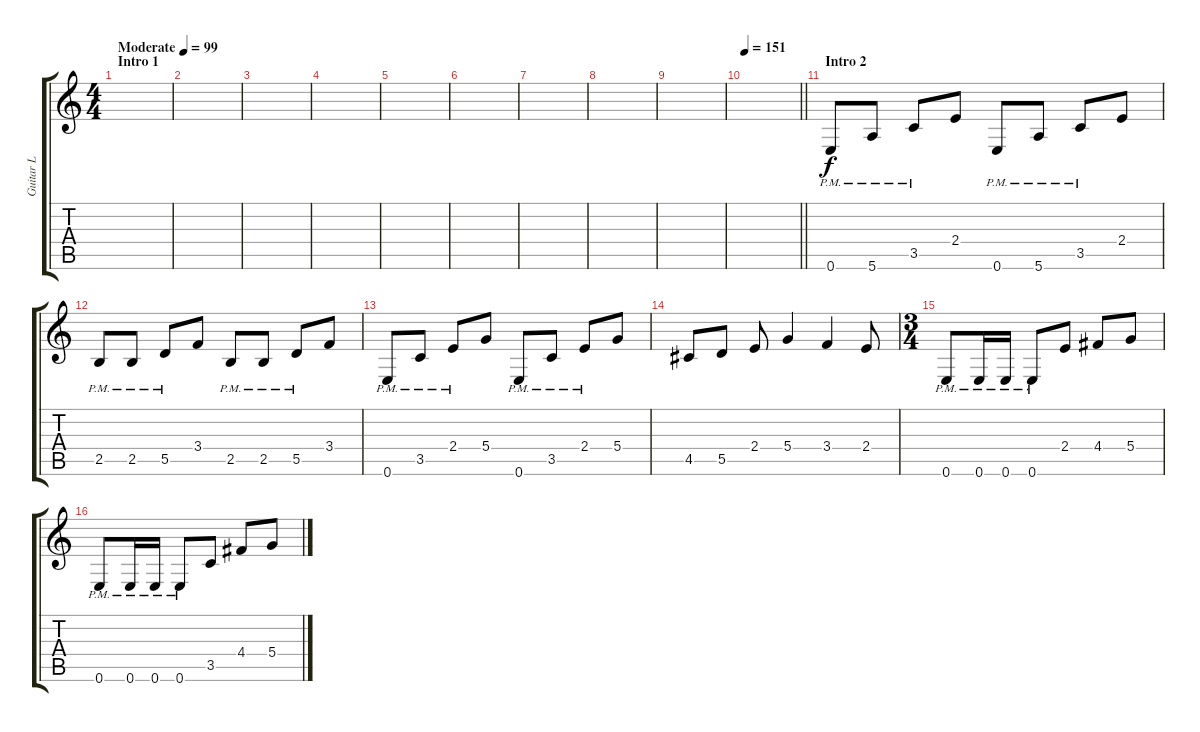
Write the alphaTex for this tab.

\track ("Guitar L" "Guitar L") {instrument distortionguitar}
\staff {score tabs}
\tuning (E4 B3 G3 D3 A2 E2) {hide}
\ts (4 4)
\section ("" "Intro 1")
\tempo (99 "Moderate")
\clef g2
\ks c
|
|
|
|
|
|
|
|
|
\tempo 151
\barLineRight lightlight
|
\section ("" "Intro 2")
0.6{pm}.8 5.6{pm}.8 3.5{pm}.8 2.4.8 0.6{pm}.8 5.6{pm}.8 3.5{pm}.8 2.4.8 |
2.5{pm}.8 2.5{pm}.8 5.5{pm}.8 3.4.8 2.5{pm}.8 2.5{pm}.8 5.5{pm}.8 3.4.8 |
0.6{pm}.8 3.5{pm}.8 2.4{pm}.8 5.4.8 0.6{pm}.8 3.5{pm}.8 2.4{pm}.8 5.4.8 |
4.5.8 5.5.8 2.4.8 5.4.4 3.4.4 2.4.8 |
\ts (3 4)
0.6{pm}.8 0.6{pm}.16 0.6{pm}.16 0.6{pm}.8 2.4.8 4.4.8 5.4.8 |
0.6{pm}.8 0.6{pm}.16 0.6{pm}.16 0.6{pm}.8 3.5.8 4.4.8 5.4.8
